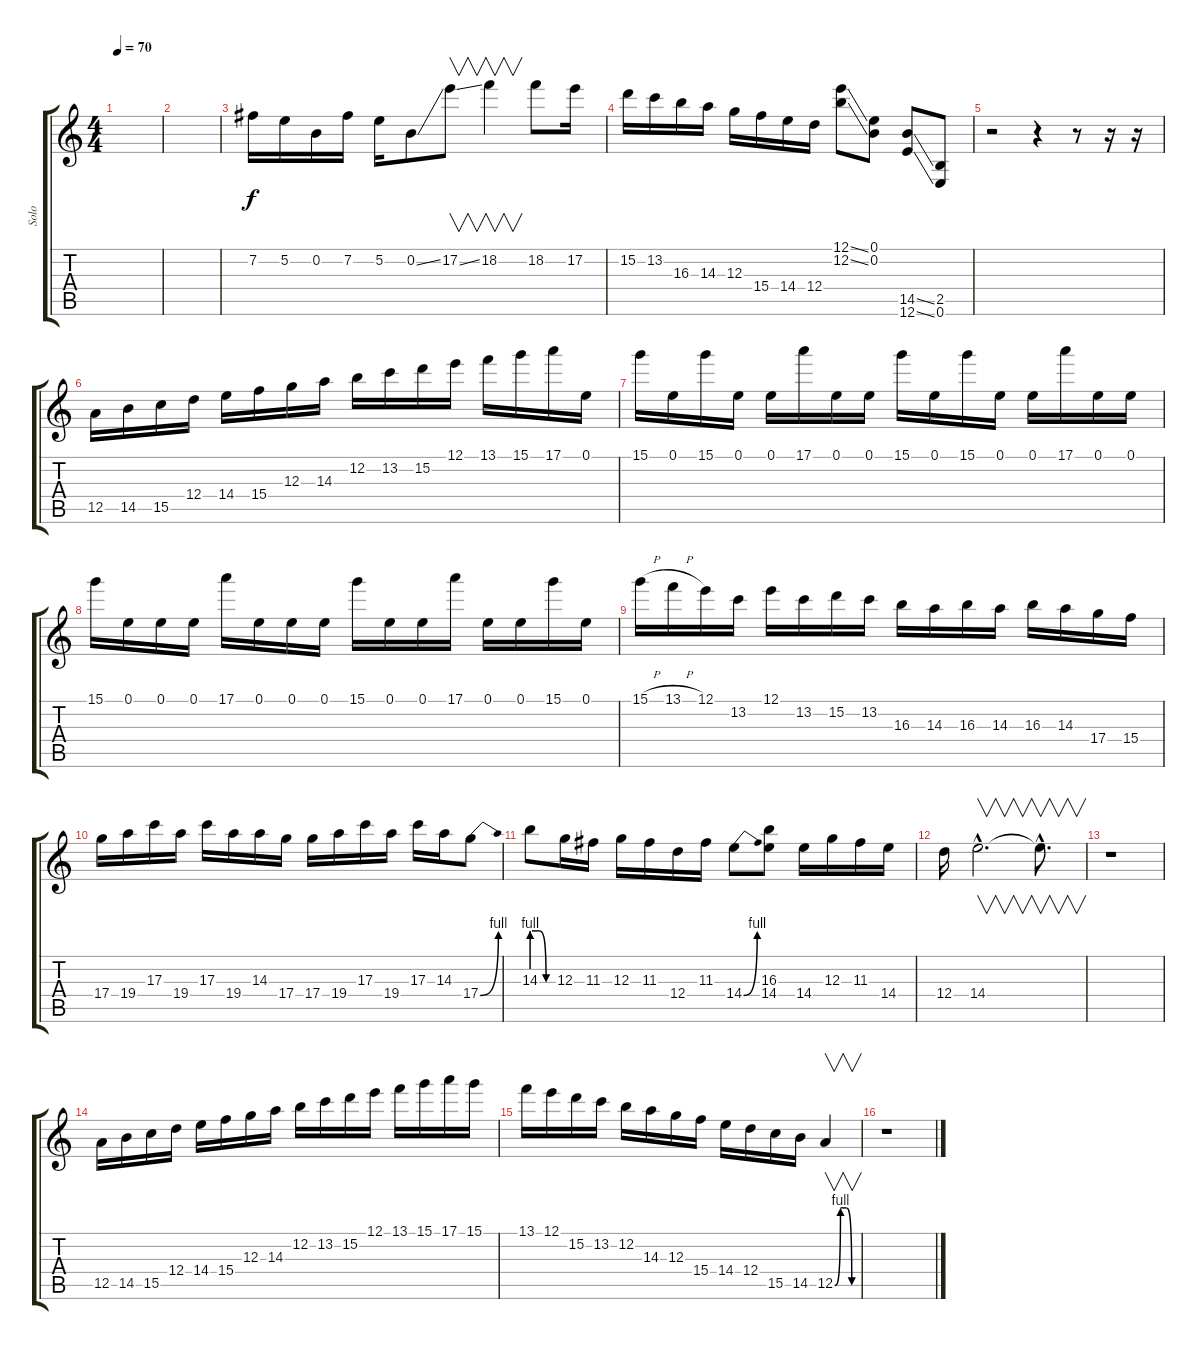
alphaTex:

\track ("Solo" "Solo") {instrument distortionguitar}
\staff {score tabs}
\tuning (E4 B3 G3 D3 A2 E2) {hide}
\ts (4 4)
\tempo 70
\clef g2
\ks c
|
|
7.2.16 5.2.16 0.2.16 7.2.16 5.2.16 0.2{ss}.8 17.2{ss}.8{v} 18.2.4{v} 18.2.8 17.2.16 |
15.2.16 13.2.16 16.3.16 14.3.16 12.3.16 15.4.16 14.4.16 12.4.16 (12.1{ss} 12.2{ss}).8 (0.1 0.2).8 (14.5{ss} 12.6{ss}).8 (2.5 0.6).8 |
r.2 r.4 r.8 r.16 r.16 |
12.5.16 14.5.16 15.5.16 12.4.16 14.4.16 15.4.16 12.3.16 14.3.16 12.2.16 13.2.16 15.2.16 12.1.16 13.1.16 15.1.16 17.1.16 0.1.16 |
15.1.16 0.1.16 15.1.16 0.1.16 0.1.16 17.1.16 0.1.16 0.1.16 15.1.16 0.1.16 15.1.16 0.1.16 0.1.16 17.1.16 0.1.16 0.1.16 |
15.1.16 0.1.16 0.1.16 0.1.16 17.1.16 0.1.16 0.1.16 0.1.16 15.1.16 0.1.16 0.1.16 17.1.16 0.1.16 0.1.16 15.1.16 0.1.16 |
15.1{h}.16 13.1{h}.16 12.1.16 13.2.16 12.1.16 13.2.16 15.2.16 13.2.16 16.3.16 14.3.16 16.3.16 14.3.16 16.3.16 14.3.16 17.4.16 15.4.16 |
17.4.16 19.4.16 17.3.16 19.4.16 17.3.16 19.4.16 14.3.16 17.4.16 17.4.16 19.4.16 17.3.16 19.4.16 17.3.16 14.3.16 17.4{be (bend 0 0 60 4)}.8 |
14.3{be (custom 0 4 20 4 40 0 60 0)}.8 12.3.16 11.3.16 12.3.16 11.3.16 12.4.16 11.3.16 14.4{be (bend 0 0 60 4)}.8 (16.3 14.4).8 14.4.16 12.3.16 11.3.16 14.4.16 |
12.4.16 14.4{hac}.2{v d} 14.4{hac t}.8{v d} |
r.1 |
12.5.16 14.5.16 15.5.16 12.4.16 14.4.16 15.4.16 12.3.16 14.3.16 12.2.16 13.2.16 15.2.16 12.1.16 13.1.16 15.1.16 17.1.16 15.1.16 |
13.1.16 12.1.16 15.2.16 13.2.16 12.2.16 14.3.16 12.3.16 15.4.16 14.4.16 12.4.16 15.5.16 14.5.16 12.5{be (custom 0 0 15 4 30 4 45 0 60 0)}.4{v} |
r.1
